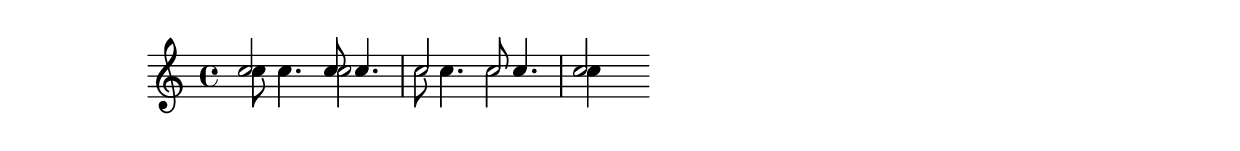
\version "2.3.16"
\header {
    texidoc =

    "If @code{merge-differently-headed} is enabled, then
open note heads may be merged with black noteheads, but only
if the black note heads are from 8th or shorter notes.
"
    
}

\paper { raggedright= ##t }


\score {
    \context Staff  \relative c'' <<
	{
	    c2 c8 c4.
	    
	    \override Staff.NoteCollision  #'merge-differently-headed = ##t
	    c2 c8 c4.
	    c2
	}\\
	{
	    c8 c4. c2
	    
	    c8 c4. c2
	    c4
	}
    >>
}
